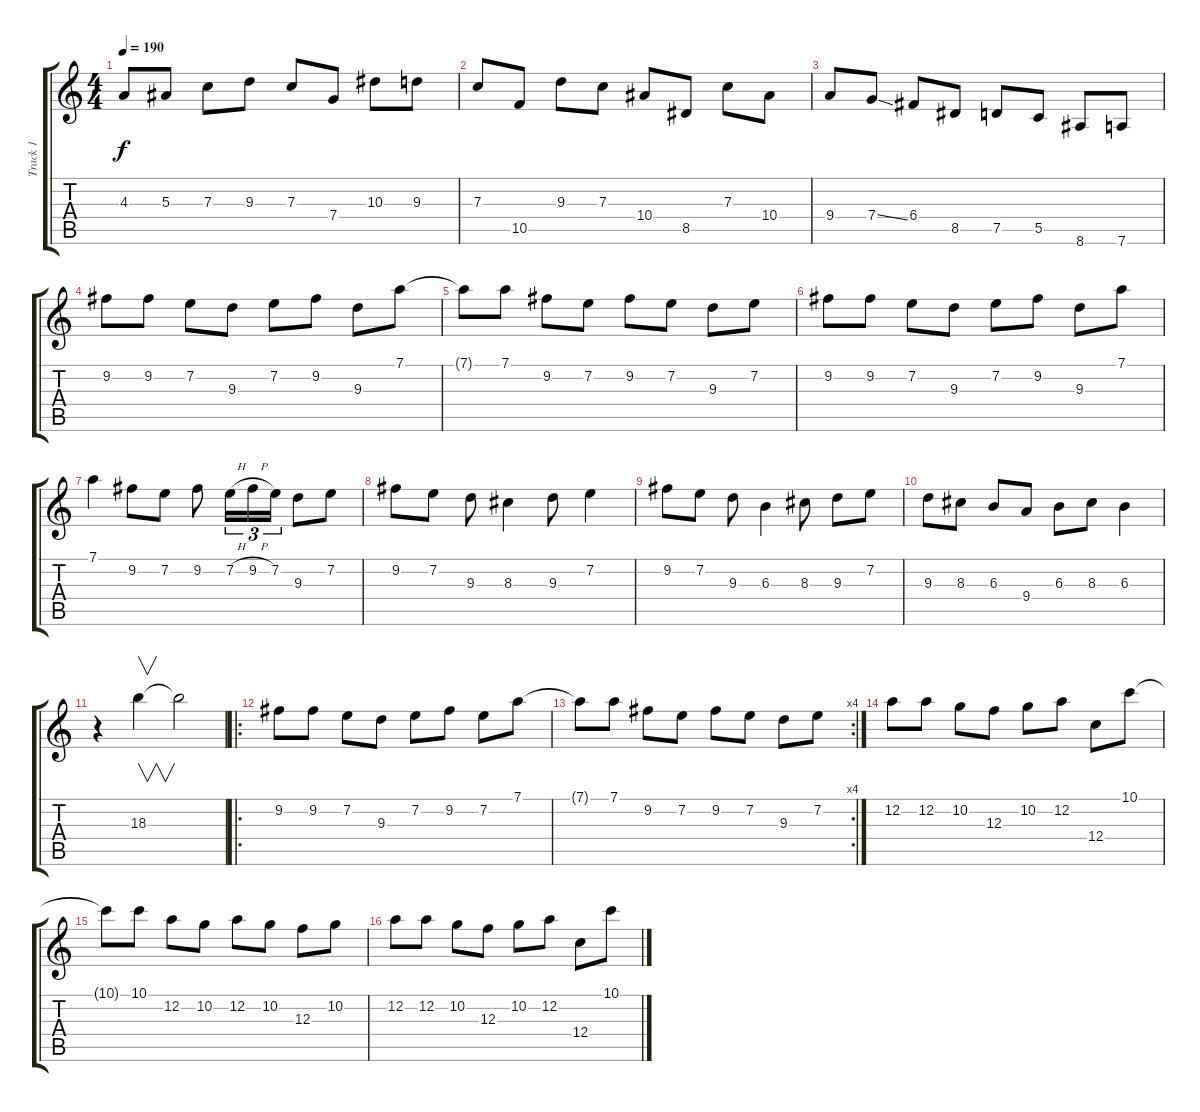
\track ("Track 1" "Track 1") {instrument distortionguitar}
\staff {score tabs}
\tuning (D4 A3 F3 C3 G2 D2) {hide}
\ts (4 4)
\tempo 190
\clef g2
\ks c
4.3{t}.8{dy f} 5.3.8 7.3.8 9.3.8 7.3.8 7.4.8 10.3.8 9.3.8 |
7.3.8 10.5.8 9.3.8 7.3.8 10.4.8 8.5.8 7.3.8 10.4.8 |
9.4.8 7.4{ss}.8 6.4.8 8.5.8 7.5.8 5.5.8 8.6.8 7.6.8 |
9.2.8 9.2.8 7.2.8 9.3.8 7.2.8 9.2.8 9.3.8 7.1.8 |
7.1{t}.8 7.1.8 9.2.8 7.2.8 9.2.8 7.2.8 9.3.8 7.2.8 |
9.2.8 9.2.8 7.2.8 9.3.8 7.2.8 9.2.8 9.3.8 7.1.8 |
7.1.4 9.2.8 7.2.8 9.2.8 7.2{h}.16{tu (3 2)} 9.2{h}.16{tu (3 2)} 7.2.16{tu (3 2)} 9.3.8 7.2.8 |
9.2.8 7.2.8 9.3.8 8.3.4 9.3.8 7.2.4 |
9.2.8 7.2.8 9.3.8 6.3.4 8.3.8 9.3.8 7.2.8 |
9.3.8 8.3.8 6.3.8 9.4.8 6.3.8 8.3.8 6.3.4 |
r.4 18.3.4{v} 18.3{t}.2 |
\ro
9.2.8 9.2.8 7.2.8 9.3.8 7.2.8 9.2.8 7.2.8 7.1.8 |
\rc 4
7.1{t}.8 7.1.8 9.2.8 7.2.8 9.2.8 7.2.8 9.3.8 7.2.8 |
12.2.8 12.2.8 10.2.8 12.3.8 10.2.8 12.2.8 12.4.8 10.1.8 |
10.1{t}.8 10.1.8 12.2.8 10.2.8 12.2.8 10.2.8 12.3.8 10.2.8 |
12.2.8 12.2.8 10.2.8 12.3.8 10.2.8 12.2.8 12.4.8 10.1.8
